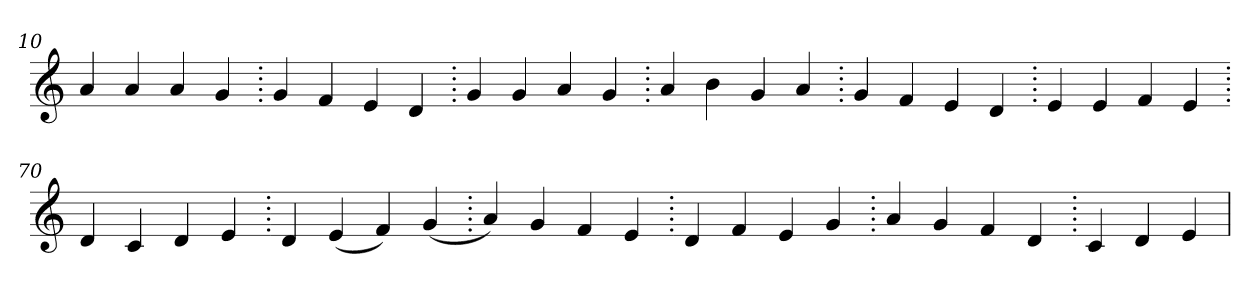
**kern
*part1
*staff1
*clefG2
=10.
4a
4a
4a
4g
=20.
4g
4f
4e
4d
=30.
4g
4g
4a
4g
=40.
4a
4b
4g
4a
=50.
4g
4f
4e
4d
=60.
4e
4e
4f
4e
=70.
4d
4c
4d
4e
=80.
4d
(>4e
4f)
(>4g
=90.
4a)
4g
4f
4e
=100.
4d
4f
4e
4g
=110.
4a
4g
4f
4d
=120.
4c
4d
4e
=
*-
